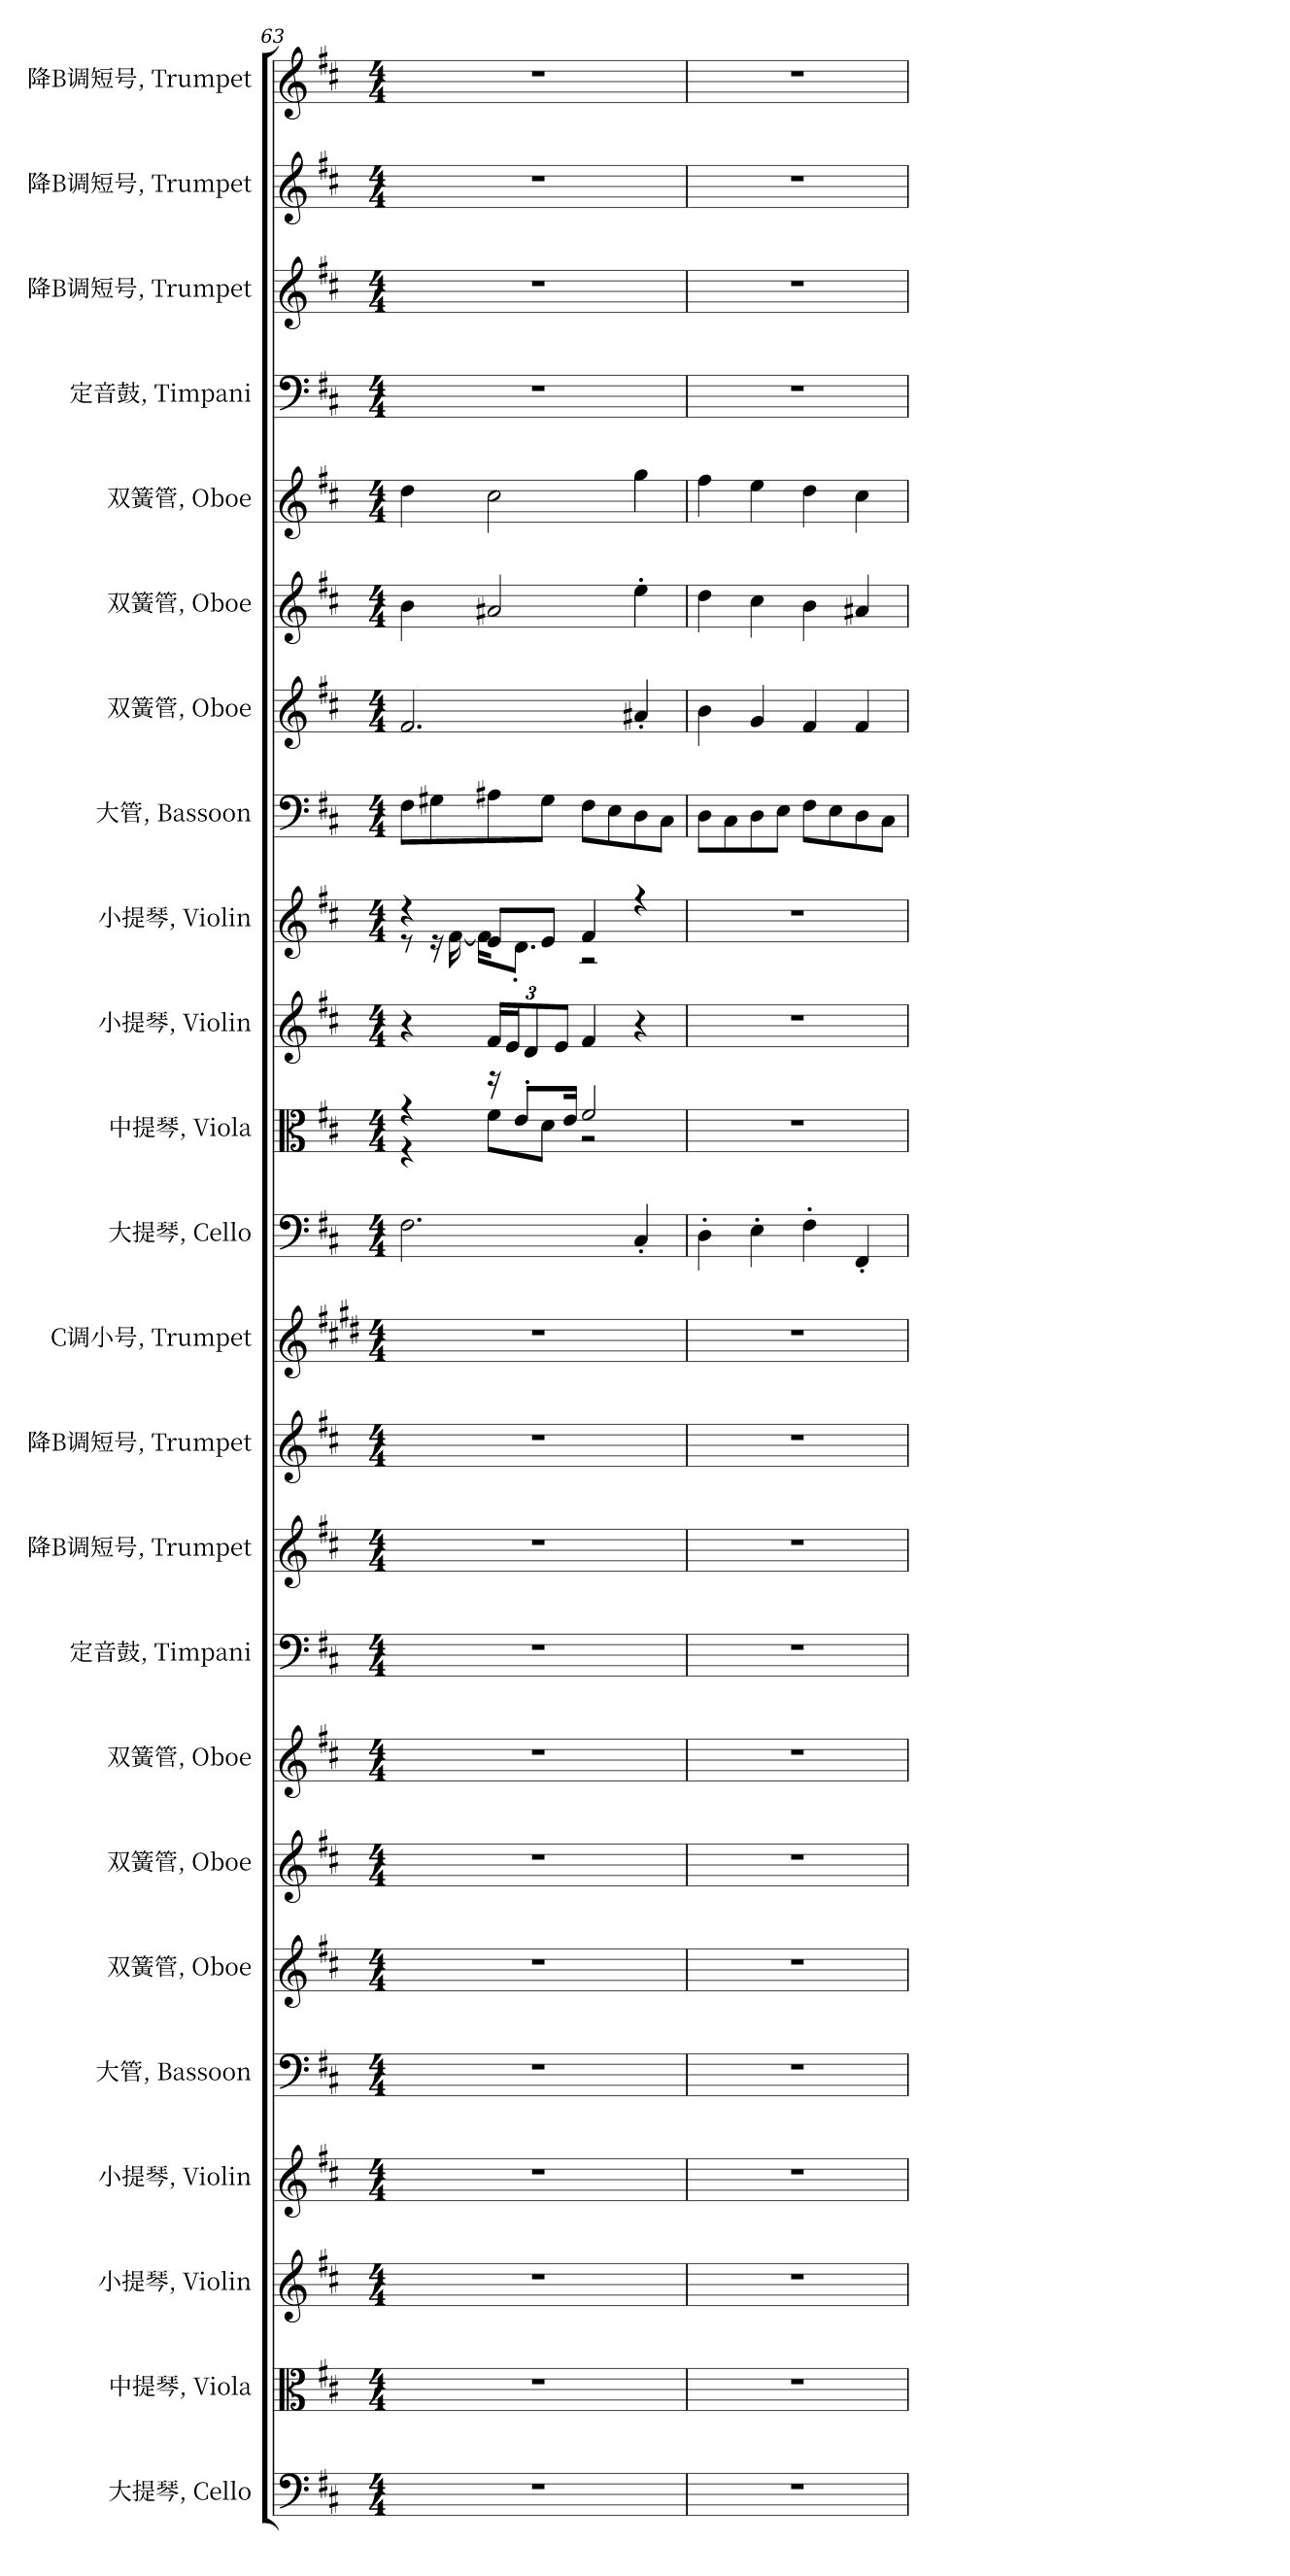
**kern	**kern	**kern	**kern	**kern	**kern	**kern	**kern	**kern	**kern	**kern	**kern	**kern	**kern	**kern	**kern	**kern	**kern	**kern	**kern	**kern	**kern	**kern	**kern
*part24	*part23	*part22	*part21	*part20	*part19	*part18	*part17	*part16	*part15	*part14	*part13	*part12	*part11	*part10	*part9	*part8	*part7	*part6	*part5	*part4	*part3	*part2	*part1
*staff24	*staff23	*staff22	*staff21	*staff20	*staff19	*staff18	*staff17	*staff16	*staff15	*staff14	*staff13	*staff12	*staff11	*staff10	*staff9	*staff8	*staff7	*staff6	*staff5	*staff4	*staff3	*staff2	*staff1
*I"大提琴, Cello	*I"中提琴, Viola	*I"小提琴, Violin	*I"小提琴, Violin	*I"大管, Bassoon	*I"双簧管, Oboe	*I"双簧管, Oboe	*I"双簧管, Oboe	*I"定音鼓, Timpani	*I"降B调短号, Trumpet	*I"降B调短号, Trumpet	*I"C调小号, Trumpet	*I"大提琴, Cello	*I"中提琴, Viola	*I"小提琴, Violin	*I"小提琴, Violin	*I"大管, Bassoon	*I"双簧管, Oboe	*I"双簧管, Oboe	*I"双簧管, Oboe	*I"定音鼓, Timpani	*I"降B调短号, Trumpet	*I"降B调短号, Trumpet	*I"降B调短号, Trumpet
*	*I'Vla.	*I'Vln.	*I'Vln.	*I'Bsn.	*I'Ob.	*I'Ob.	*I'Ob.	*I'Timp.	*	*	*I'C Tpt.	*	*I'Vla.	*I'Vln.	*I'Vln.	*I'Bsn.	*I'Ob.	*I'Ob.	*I'Ob.	*I'Timp.	*	*	*
*clefF4	*clefC3	*clefG2	*clefG2	*clefF4	*clefG2	*clefG2	*clefG2	*clefF4	*clefG2	*clefG2	*clefG2	*clefF4	*clefC3	*clefG2	*clefG2	*clefF4	*clefG2	*clefG2	*clefG2	*clefF4	*clefG2	*clefG2	*clefG2
*	*	*	*	*	*	*	*	*	*ITrd1c2	*ITrd1c2	*ITrd1c2	*	*	*	*	*	*	*	*	*	*ITrd1c2	*ITrd1c2	*ITrd1c2
*k[f#c#]	*k[f#c#]	*k[f#c#]	*k[f#c#]	*k[f#c#]	*k[f#c#]	*k[f#c#]	*k[f#c#]	*k[f#c#]	*k[]	*k[]	*k[f#c#]	*k[f#c#]	*k[f#c#]	*k[f#c#]	*k[f#c#]	*k[f#c#]	*k[f#c#]	*k[f#c#]	*k[f#c#]	*k[f#c#]	*k[]	*k[]	*k[]
*M4/4	*M4/4	*M4/4	*M4/4	*M4/4	*M4/4	*M4/4	*M4/4	*M4/4	*M4/4	*M4/4	*M4/4	*M4/4	*M4/4	*M4/4	*M4/4	*M4/4	*M4/4	*M4/4	*M4/4	*M4/4	*M4/4	*M4/4	*M4/4
=63	=63	=63	=63	=63	=63	=63	=63	=63	=63	=63	=63	=63	=63	=63	=63	=63	=63	=63	=63	=63	=63	=63	=63
*	*	*	*	*	*	*	*	*	*	*	*	*	*^	*	*^	*	*	*	*	*	*	*	*
1r	1r	1r	1r	1r	1r	1r	1r	1r	1r	1r	1r	2.F#\	4r	4r	4r	4r	8r	8F#\L	2.f#/	4b\	4dd\	1r	1r	1r	1r
.	.	.	.	.	.	.	.	.	.	.	.	.	.	.	.	.	16r	8G#X\	.	.	.	.	.	.	.
.	.	.	.	.	.	.	.	.	.	.	.	.	.	.	.	.	[16f#\	.	.	.	.	.	.	.	.
*	*	*	*	*	*	*	*	*	*	*	*	*	*	*	*Xbrackettup	*	*	*	*	*	*	*	*	*	*
.	.	.	.	.	.	.	.	.	.	.	.	.	16r	8f#\L	24f#/LL	8e/L	16f#\KL]	8A#X\	.	2a#X/	2cc#\	.	.	.	.
.	.	.	.	.	.	.	.	.	.	.	.	.	.	.	24e/J	.	.	.	.	.	.	.	.	.	.
.	.	.	.	.	.	.	.	.	.	.	.	.	8e'/L	.	.	.	8.d'\J	.	.	.	.	.	.	.	.
.	.	.	.	.	.	.	.	.	.	.	.	.	.	.	12d/	.	.	.	.	.	.	.	.	.	.
.	.	.	.	.	.	.	.	.	.	.	.	.	.	8d\J	.	8e/J	.	8G#\J	.	.	.	.	.	.	.
.	.	.	.	.	.	.	.	.	.	.	.	.	.	.	12e/J	.	.	.	.	.	.	.	.	.	.
.	.	.	.	.	.	.	.	.	.	.	.	.	16e/Jk	.	.	.	.	.	.	.	.	.	.	.	.
.	.	.	.	.	.	.	.	.	.	.	.	.	2f#/	2r	4f#/	4f#/	2r	8F#\L	.	.	.	.	.	.	.
.	.	.	.	.	.	.	.	.	.	.	.	.	.	.	.	.	.	8E\	.	.	.	.	.	.	.
.	.	.	.	.	.	.	.	.	.	.	.	4C#'/	.	.	4r	4r	.	8D\	4a#X'/	4ee'\	4gg\	.	.	.	.
.	.	.	.	.	.	.	.	.	.	.	.	.	.	.	.	.	.	8C#\J	.	.	.	.	.	.	.
*	*	*	*	*	*	*	*	*	*	*	*	*	*v	*v	*	*v	*v	*	*	*	*	*	*	*	*
!!LO:PB:g=z
=64	=64	=64	=64	=64	=64	=64	=64	=64	=64	=64	=64	=64	=64	=64	=64	=64	=64	=64	=64	=64	=64	=64	=64
1r	1r	1r	1r	1r	1r	1r	1r	1r	1r	1r	1r	4D'\	1r	1r	1r	8D\L	4b\	4dd\	4ff#\	1r	1r	1r	1r
.	.	.	.	.	.	.	.	.	.	.	.	.	.	.	.	8C#\	.	.	.	.	.	.	.
.	.	.	.	.	.	.	.	.	.	.	.	4E'\	.	.	.	8D\	4g/	4cc#\	4ee\	.	.	.	.
.	.	.	.	.	.	.	.	.	.	.	.	.	.	.	.	8E\J	.	.	.	.	.	.	.
.	.	.	.	.	.	.	.	.	.	.	.	4F#'\	.	.	.	8F#\L	4f#/	4b\	4dd\	.	.	.	.
.	.	.	.	.	.	.	.	.	.	.	.	.	.	.	.	8E\	.	.	.	.	.	.	.
.	.	.	.	.	.	.	.	.	.	.	.	4FF#'/	.	.	.	8D\	4f#/	4a#X/	4cc#\	.	.	.	.
.	.	.	.	.	.	.	.	.	.	.	.	.	.	.	.	8C#\J	.	.	.	.	.	.	.
=	=	=	=	=	=	=	=	=	=	=	=	=	=	=	=	=	=	=	=	=	=	=	=
*-	*-	*-	*-	*-	*-	*-	*-	*-	*-	*-	*-	*-	*-	*-	*-	*-	*-	*-	*-	*-	*-	*-	*-
